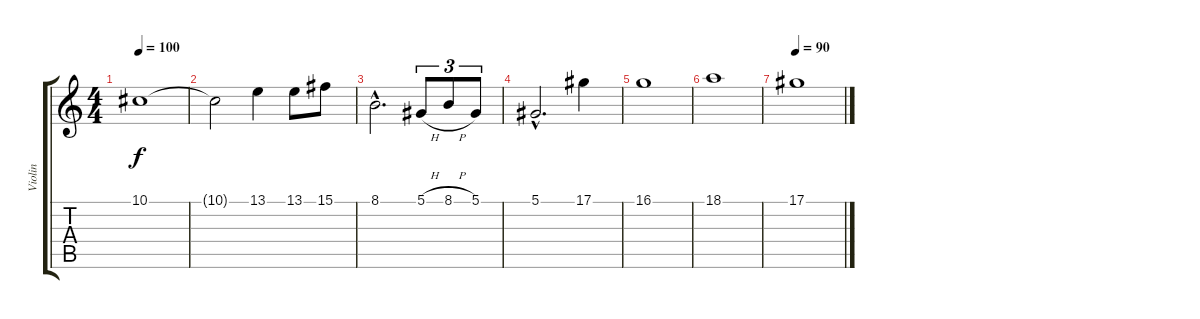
\track ("Violin" "Violin") {instrument violin}
\staff {score tabs}
\tuning (Eb4 Bb3 Gb3 Db3 Ab2 Eb2) {hide}
\ts (4 4)
\tempo 100
\clef g2
\ks c
10.1.1{dy f} |
10.1{t}.2 13.1.4 13.1.8 15.1.8 |
8.1{hac}.2{d} 5.1{h}.8{tu (3 2)} 8.1{h}.8{tu (3 2)} 5.1.8{tu (3 2)} |
5.1{hac}.2{d} 17.1.4 |
16.1.1 |
18.1.1 |
\tempo 90
17.1.1{volume 1}
